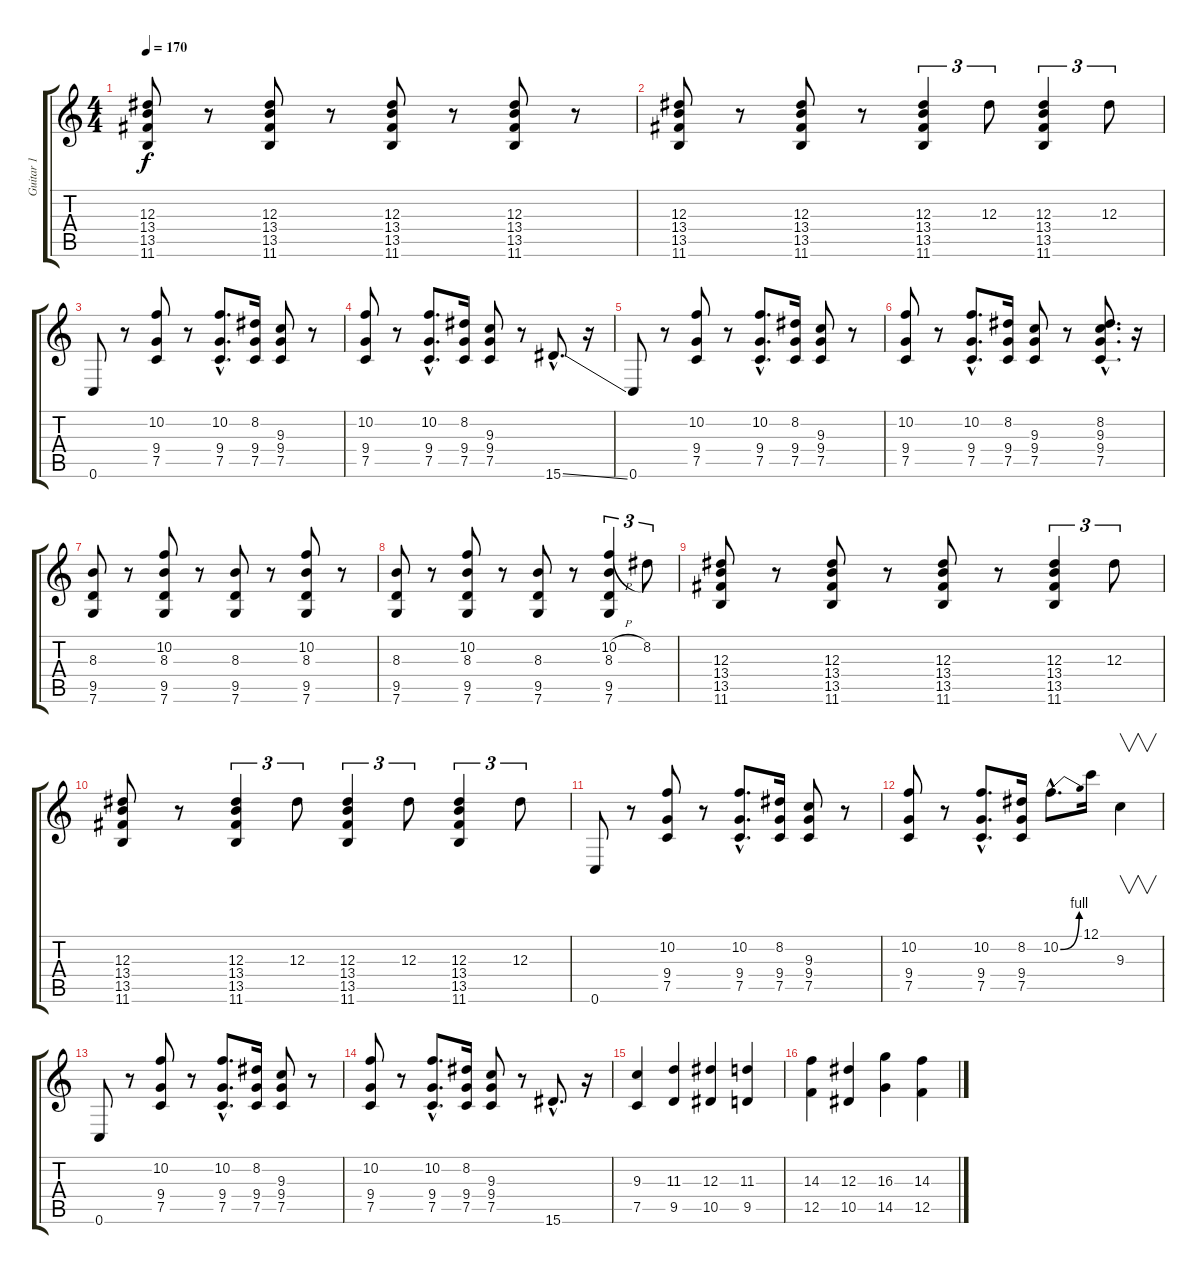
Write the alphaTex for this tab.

\track ("Guitar 1" "Guitar 1") {instrument overdrivenguitar}
\staff {score tabs}
\tuning (C4 G3 Eb3 Bb2 F2 C2) {hide}
\ts (4 4)
\tempo 170
\clef g2
\ks c
(12.3 13.4 13.5 11.6).8{dy f} r.8 (12.3 13.4 13.5 11.6).8 r.8 (12.3 13.4 13.5 11.6).8 r.8 (12.3 13.4 13.5 11.6).8 r.8 |
(12.3 13.4 13.5 11.6).8 r.8 (12.3 13.4 13.5 11.6).8 r.8 (12.3 13.4 13.5 11.6).4{tu (3 2)} 12.3.8{tu (3 2)} (12.3 13.4 13.5 11.6).4{tu (3 2)} 12.3.8{tu (3 2)} |
0.6.8 r.8 (10.2 9.4 7.5).8 r.8 (10.2{hac} 9.4{hac} 7.5{hac}).8{d} (8.2 9.4 7.5).16 (9.3 9.4 7.5).8 r.8 |
(10.2 9.4 7.5).8 r.8 (10.2{hac} 9.4{hac} 7.5{hac}).8{d} (8.2 9.4 7.5).16 (9.3 9.4 7.5).8 r.8 15.6{ss hac}.8{d} r.16 |
0.6.8 r.8 (10.2 9.4 7.5).8 r.8 (10.2{hac} 9.4{hac} 7.5{hac}).8{d} (8.2 9.4 7.5).16 (9.3 9.4 7.5).8 r.8 |
(10.2 9.4 7.5).8 r.8 (10.2{hac} 9.4{hac} 7.5{hac}).8{d} (8.2 9.4 7.5).16 (9.3 9.4 7.5).8 r.8 (8.2{hac} 9.3{hac} 9.4{hac} 7.5{hac}).8{d} r.16 |
(8.3 9.5 7.6).8 r.8 (10.2 8.3 9.5 7.6).8 r.8 (8.3 9.5 7.6).8 r.8 (10.2 8.3 9.5 7.6).8 r.8 |
(8.3 9.5 7.6).8 r.8 (10.2 8.3 9.5 7.6).8 r.8 (8.3 9.5 7.6).8 r.8 (10.2{h} 8.3 9.5 7.6).4{tu (3 2)} 8.2.8{tu (3 2)} |
(12.3 13.4 13.5 11.6).8 r.8 (12.3 13.4 13.5 11.6).8 r.8 (12.3 13.4 13.5 11.6).8 r.8 (12.3 13.4 13.5 11.6).4{tu (3 2)} 12.3.8{tu (3 2)} |
(12.3 13.4 13.5 11.6).8 r.8 (12.3 13.4 13.5 11.6).4{tu (3 2)} 12.3.8{tu (3 2)} (12.3 13.4 13.5 11.6).4{tu (3 2)} 12.3.8{tu (3 2)} (12.3 13.4 13.5 11.6).4{tu (3 2)} 12.3.8{tu (3 2)} |
0.6.8 r.8 (10.2 9.4 7.5).8 r.8 (10.2{hac} 9.4{hac} 7.5{hac}).8{d} (8.2 9.4 7.5).16 (9.3 9.4 7.5).8 r.8 |
(10.2 9.4 7.5).8 r.8 (10.2{hac} 9.4{hac} 7.5{hac}).8{d} (8.2 9.4 7.5).16 10.2{be (bend 0 0 60 4) hac}.8{d} 12.1.16 9.3.4{v} |
0.6.8 r.8 (10.2 9.4 7.5).8 r.8 (10.2{hac} 9.4{hac} 7.5{hac}).8{d} (8.2 9.4 7.5).16 (9.3 9.4 7.5).8 r.8 |
(10.2 9.4 7.5).8 r.8 (10.2{hac} 9.4{hac} 7.5{hac}).8{d} (8.2 9.4 7.5).16 (9.3 9.4 7.5).8 r.8 15.6{hac}.8{d} r.16 |
(9.3 7.5).4 (11.3 9.5).4 (12.3 10.5).4 (11.3 9.5).4 |
(14.3 12.5).4 (12.3 10.5).4 (16.3 14.5).4 (14.3 12.5).4
